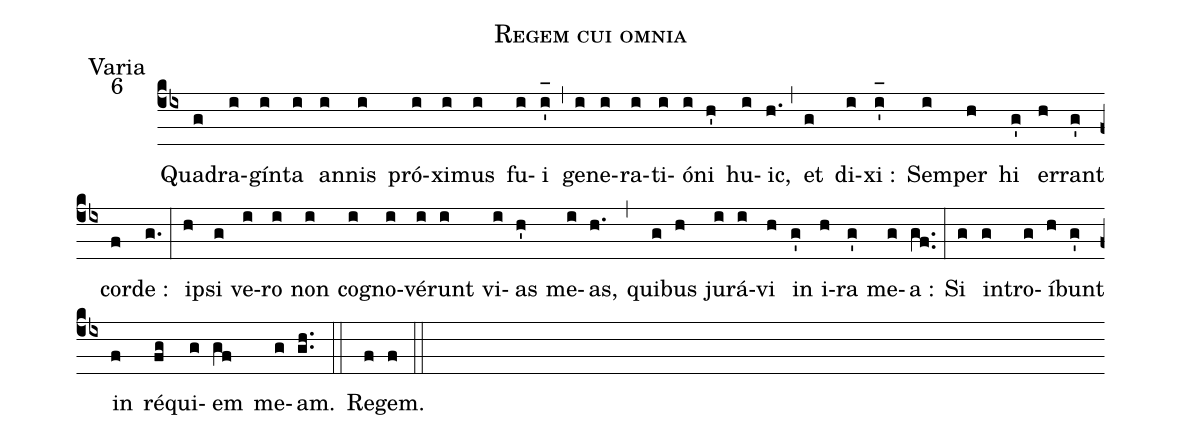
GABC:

name:Regem cui omnia;
office-part:Varia;
mode:6;
%%
(cb4) <v>~</v>Qua(g)dra(i)gín(i)ta(i) an(i)nis(i) pró(i)xi(i)mus(i) fu(i)i(i'_[oh:h]) (,) ge(i)ne(i)ra(i)ti(i)ó(i)ni(h') hu(i)ic,(h.) (,) et(g) di(i)xi :(i'_[oh:h]) Sem(i)per(h) hi(g') er(h)rant(g') cor(f)de :(g.) (:) i(h)psi(g) ve(i)ro(i) non(i) co(i)gno(i)vé(i)runt(i) vi(i)as(h') me(i)as,(h.) (,) qui(g)bus(h) ju(i)rá(i)vi(h) in(g') i(h)ra(g') me(g)a :(gf..) (:) Si(g) in(g)tro(g)í(h)bunt(g') in(f) ré(fg)qui(g)em(gf) me(g)am.(gh..) (::) Re(f)gem.(f) (::)
